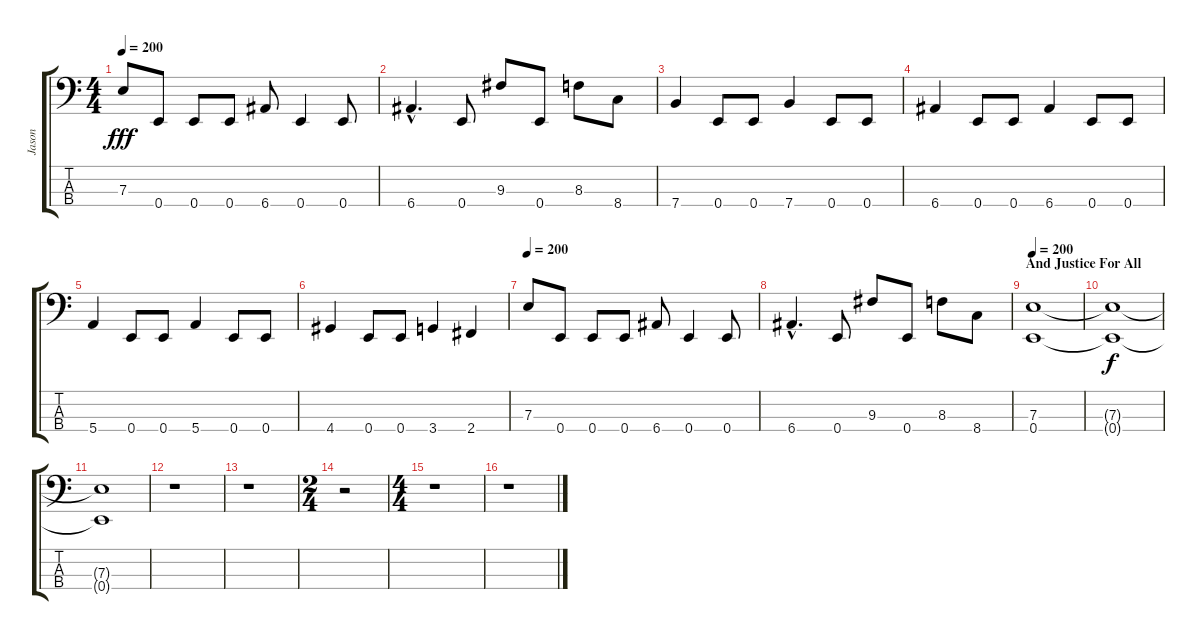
\track ("Jason" "Jason") {instrument electricbasspick}
\staff {score tabs}
\tuning (G2 D2 A1 E1) {hide}
\ts (4 4)
\tempo 200
\clef f4
\ks c
7.3.8{dy fff} 0.4.8 0.4.8 0.4.8 6.4.8 0.4.4 0.4.8 |
6.4{hac}.4{d} 0.4.8 9.3.8 0.4.8 8.3.8 8.4.8 |
7.4.4 0.4.8 0.4.8 7.4.4 0.4.8 0.4.8 |
6.4.4 0.4.8 0.4.8 6.4.4 0.4.8 0.4.8 |
5.4.4 0.4.8 0.4.8 5.4.4 0.4.8 0.4.8 |
4.4.4 0.4.8 0.4.8 3.4.4 2.4.4 |
\tempo 200
7.3.8 0.4.8 0.4.8 0.4.8 6.4.8 0.4.4 0.4.8 |
6.4{hac}.4{d} 0.4.8 9.3.8 0.4.8 8.3.8 8.4.8 |
\section ("" "And Justice For All")
\tempo 200
(7.3 0.4).1 |
(7.3{t} 0.4{t}).1{dy f} |
(7.3{t} 0.4{t}).1 |
r.1 |
r.1 |
\ts (2 4)
r.2 |
\ts (4 4)
r.1 |
r.1
